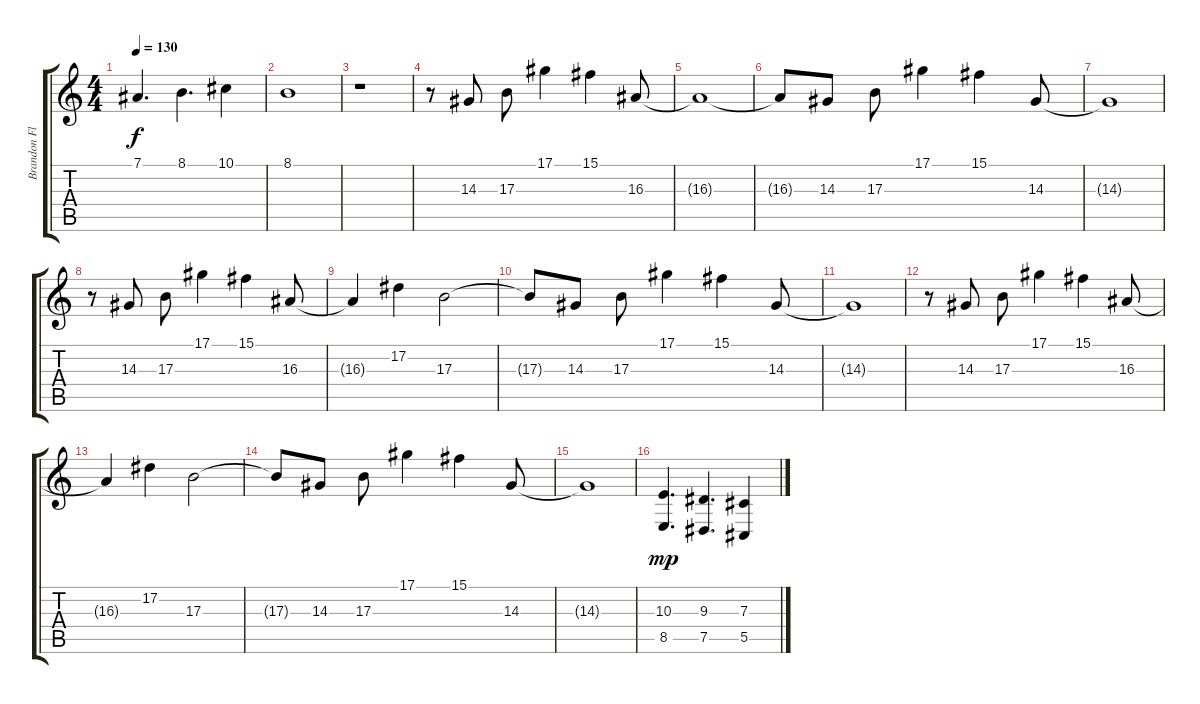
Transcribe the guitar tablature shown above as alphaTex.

\track ("Brandon Flowers (Synth 2)" "Brandon Fl") {instrument electricpiano1}
\staff {score tabs}
\tuning (Eb4 Bb3 Gb3 Db3 Ab2 Eb2) {hide}
\ts (4 4)
\tempo 130
\clef g2
\ks c
7.1.4{d dy f} 8.1.4{d} 10.1.4 |
8.1.1 |
r.1 |
r.8 14.3.8 17.3.8 17.1.4 15.1.4 16.3.8 |
16.3{t}.1 |
16.3{t}.8 14.3.8 17.3.8 17.1.4 15.1.4 14.3.8 |
14.3{t}.1 |
r.8 14.3.8 17.3.8 17.1.4 15.1.4 16.3.8 |
16.3{t}.4 17.2.4 17.3.2 |
17.3{t}.8 14.3.8 17.3.8 17.1.4 15.1.4 14.3.8 |
14.3{t}.1 |
r.8 14.3.8 17.3.8 17.1.4 15.1.4 16.3.8 |
16.3{t}.4 17.2.4 17.3.2 |
17.3{t}.8 14.3.8 17.3.8 17.1.4 15.1.4 14.3.8 |
14.3{t}.1 |
(10.3 8.5).4{d dy mp} (9.3 7.5).4{d} (7.3 5.5).4
